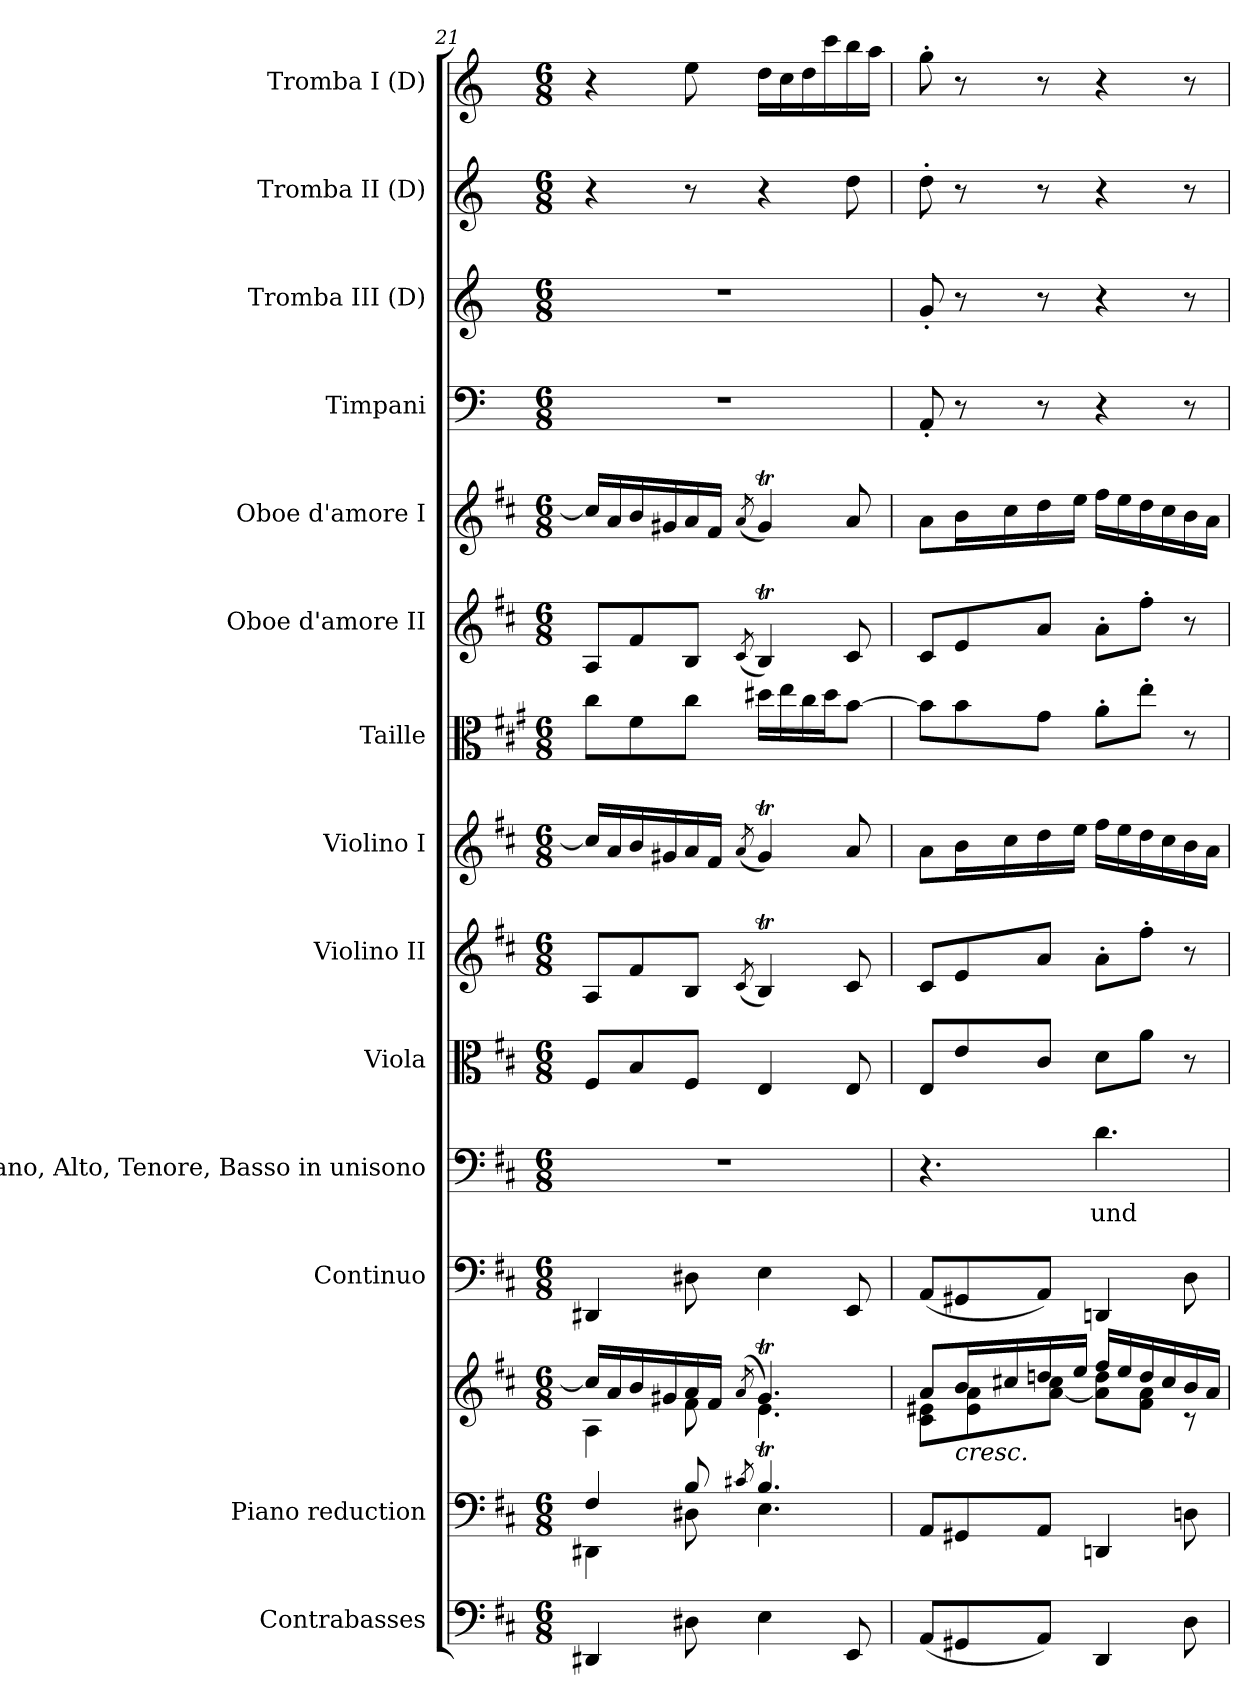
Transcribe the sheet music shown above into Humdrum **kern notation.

**kern	**kern	**kern	**kern	**kern	**text	**kern	**kern	**kern	**kern	**kern	**kern	**kern	**kern	**kern	**kern
*part14	*part13	*part13	*part12	*part11	*part11	*part10	*part9	*part8	*part7	*part6	*part5	*part4	*part3	*part2	*part1
*staff15	*staff14	*staff13	*staff12	*staff11	*staff11	*staff10	*staff9	*staff8	*staff7	*staff6	*staff5	*staff4	*staff3	*staff2	*staff1
*I"Contrabasses	*I"Piano reduction	*	*I"Continuo	*I"Soprano, Alto, Tenore, Basso in unisono	*	*I"Viola	*I"Violino II	*I"Violino I	*I"Taille	*I"Oboe d'amore II	*I"Oboe d'amore I	*I"Timpani	*I"Tromba III (D)	*I"Tromba II (D)	*I"Tromba I (D)
*I'Cbs.	*I'Pno	*	*	*	*	*	*	*	*	*I'Ob	*I'Ob	*I'Timp	*	*	*
*clefF4	*clefF4	*clefG2	*clefF4	*clefF4	*	*clefC3	*clefG2	*clefG2	*clefC3	*clefG2	*clefG2	*clefF4	*clefG2	*clefG2	*clefG2
*ITrd7c12	*	*	*	*	*	*	*	*	*ITrd4c7	*	*	*	*ITrd-1c-2	*ITrd-1c-2	*ITrd-1c-2
*k[f#c#]	*k[f#c#]	*k[f#c#]	*k[f#c#]	*k[f#c#]	*	*k[f#c#]	*k[f#c#]	*k[f#c#]	*k[f#c#]	*k[f#c#]	*k[f#c#]	*k[]	*k[f#c#]	*k[f#c#]	*k[f#c#]
*M6/8	*M6/8	*M6/8	*M6/8	*M6/8	*	*M6/8	*M6/8	*M6/8	*M6/8	*M6/8	*M6/8	*M6/8	*M6/8	*M6/8	*M6/8
=21	=21	=21	=21	=21	=21	=21	=21	=21	=21	=21	=21	=21	=21	=21	=21
*	*^	*^	*	*	*	*	*	*	*	*	*	*	*	*	*
4DDD#X/	4F#/	4DD#X\	16cc/LL]	4A\	4DD#X/	2.r	.	8F#/L	8A/L	16cc/LL]	8f#\L	8A/L	16cc/LL]	2.r	2.r	4r	4r
.	.	.	16a/	.	.	.	.	.	.	16a/	.	.	16a/	.	.	.	.
.	.	.	16b/	.	.	.	.	8B/	8f#/	16b/	8B\	8f#/	16b/	.	.	.	.
.	.	.	16g#X/	.	.	.	.	.	.	16g#X/	.	.	16g#X/	.	.	.	.
8DD#X\	8B/	8D#X\	16a/	8f#\	8D#X\	.	.	8F#/J	8B/J	16a/	8f#\J	8B/J	16a/	.	.	8r	8ff#\
.	.	.	16f#/JJ	.	.	.	.	.	.	16f#/JJ	.	.	16f#/JJ	.	.	.	.
.	8qc#X/	.	(<8qa/	.	.	.	.	.	(<8qc#/	(<8qa/	.	(<8qc#/	(<8qa/	.	.	.	.
4EE\	4.BT/	4.E\	4.g#t/)	4.e\	4E\	.	.	4E/	4BT/)	4g#t/)	16g#X\LL	4BT/)	4g#t/)	.	.	4r	16ee\LL
.	.	.	.	.	.	.	.	.	.	.	16a\	.	.	.	.	.	16dd\
.	.	.	.	.	.	.	.	.	.	.	16f#\	.	.	.	.	.	16ee\
.	.	.	.	.	.	.	.	.	.	.	16g#\J	.	.	.	.	.	16ddd\
8EEE/	.	.	.	.	8EE/	.	.	8E/	8c#/	8a/	[8e\J	8c#/	8a/	.	.	8ee\	16ccc#\
.	.	.	.	.	.	.	.	.	.	.	.	.	.	.	.	.	16bb\JJ
*	*v	*v	*	*	*	*	*	*	*	*	*	*	*	*	*	*	*
=22	=22	=22	=22	=22	=22	=22	=22	=22	=22	=22	=22	=22	=22	=22	=22	=22
(<8AAA/L	8AA/L	8a/L	8c#\ 8e#X\L	(<8AA/L	4.r	.	8E/L	8c#/L	8a\L	8e\L]	8c#/L	8a\L	8AA'/	8a'/	8ee'\	8aa'\
!	!	!LO:TX:b:i:t=cresc.	!	!	!	!	!	!	!	!	!	!	!	!	!	!
8GGG#X/	8GG#X/	16b/L	8e#\ 8a\	8GG#X/	.	.	8e/	8e/	16b\L	8e\	8e/	16b\L	8r	8r	8r	8r
.	.	16cc#X/	.	.	.	.	.	.	16cc#\	.	.	16cc#\	.	.	.	.
8AAA/J)	8AA/J	16ddn/	[8a\ 8cc#\J	8AA/J)	.	.	8c#/J	8a/J	16dd\	8c#\J	8a/J	16dd\	8r	8r	8r	8r
.	.	16ee/JJ	.	.	.	.	.	.	16ee\JJ	.	.	16ee\JJ	.	.	.	.
!	!	!	!	!	!	!LO:LY:b	!	!	!	!	!	!	!	!	!	!
4DDD/	4DDn/	16ff#/LL	8a\] 8dd\L	4DDn/	4.d\	und	8d\L	8a'\L	16ff#\LL	8d'\L	8a'\L	16ff#\LL	4r	4r	4r	4r
.	.	16ee/	.	.	.	.	.	.	16ee\	.	.	16ee\	.	.	.	.
.	.	16dd/	8f#\ 8a\J	.	.	.	8a\J	8ff#'\J	16dd\	8a'\J	8ff#'\J	16dd\	.	.	.	.
.	.	16cc#/	.	.	.	.	.	.	16cc#\	.	.	16cc#\	.	.	.	.
8DD\	8Dn\	16b/	8r	8D\	.	.	8r	8r	16b\	8r	8r	16b\	8r	8r	8r	8r
.	.	16a/JJ	.	.	.	.	.	.	16a\JJ	.	.	16a\JJ	.	.	.	.
*	*	*v	*v	*	*	*	*	*	*	*	*	*	*	*	*	*
=	=	=	=	=	=	=	=	=	=	=	=	=	=	=	=
*-	*-	*-	*-	*-	*-	*-	*-	*-	*-	*-	*-	*-	*-	*-	*-
